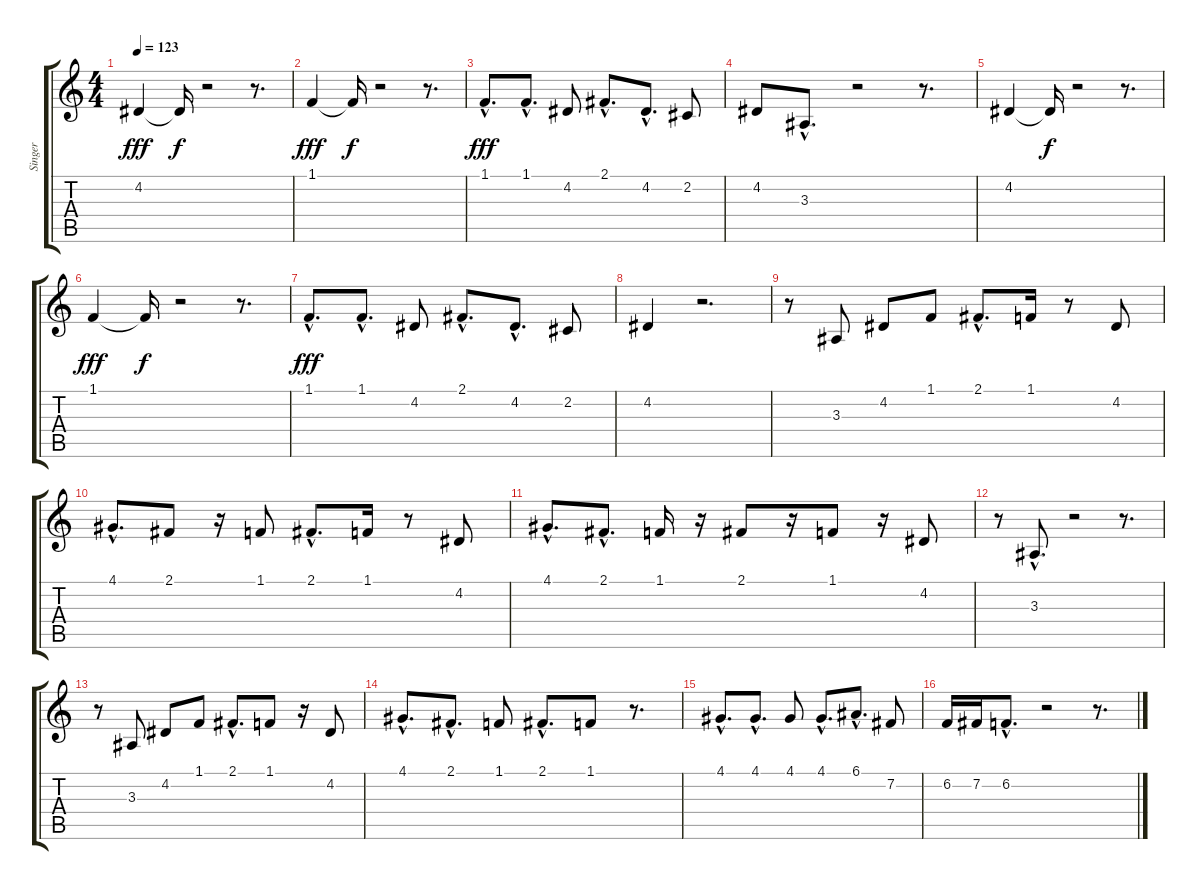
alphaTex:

\track ("Singer" "Singer") {instrument panflute}
\staff {score tabs}
\tuning (E4 B3 G3 D3 A2 E2) {hide}
\ts (4 4)
\tempo 123
\clef g2
\ks c
4.2.4{dy fff} 4.2{t}.16{dy f} r.2 r.8{d} |
1.1.4{dy fff} 1.1{t}.16{dy f} r.2 r.8{d} |
1.1{hac}.8{d dy fff} 1.1{hac}.8{d} 4.2.8 2.1{hac}.8{d} 4.2{hac}.8{d} 2.2.8 |
4.2.8 3.3{hac}.8{d} r.2 r.8{d} |
4.2.4 4.2{t}.16{dy f} r.2 r.8{d} |
1.1.4{dy fff} 1.1{t}.16{dy f} r.2 r.8{d} |
1.1{hac}.8{d dy fff} 1.1{hac}.8{d} 4.2.8 2.1{hac}.8{d} 4.2{hac}.8{d} 2.2.8 |
4.2.4 r.2{d} |
r.8 3.3.8 4.2.8 1.1.8 2.1{hac}.8{d} 1.1.16 r.8 4.2.8 |
4.1{hac}.8{d} 2.1.8 r.16 1.1.8 2.1{hac}.8{d} 1.1.16 r.8 4.2.8 |
4.1{hac}.8{d} 2.1{hac}.8{d} 1.1.16 r.16 2.1.8 r.16 1.1.8 r.16 4.2.8 |
r.8 3.3{hac}.8{d} r.2 r.8{d} |
r.8 3.3.8 4.2.8 1.1.8 2.1{hac}.8{d} 1.1.8 r.16 4.2.8 |
4.1{hac}.8{d} 2.1{hac}.8{d} 1.1.8 2.1{hac}.8{d} 1.1.8 r.8{d} |
4.1{hac}.8{d} 4.1{hac}.8{d} 4.1.8 4.1{hac}.8{d} 6.1{hac}.8{d} 7.2.8 |
6.2.16 7.2.16 6.2{hac}.8{d} r.2 r.8{d}
